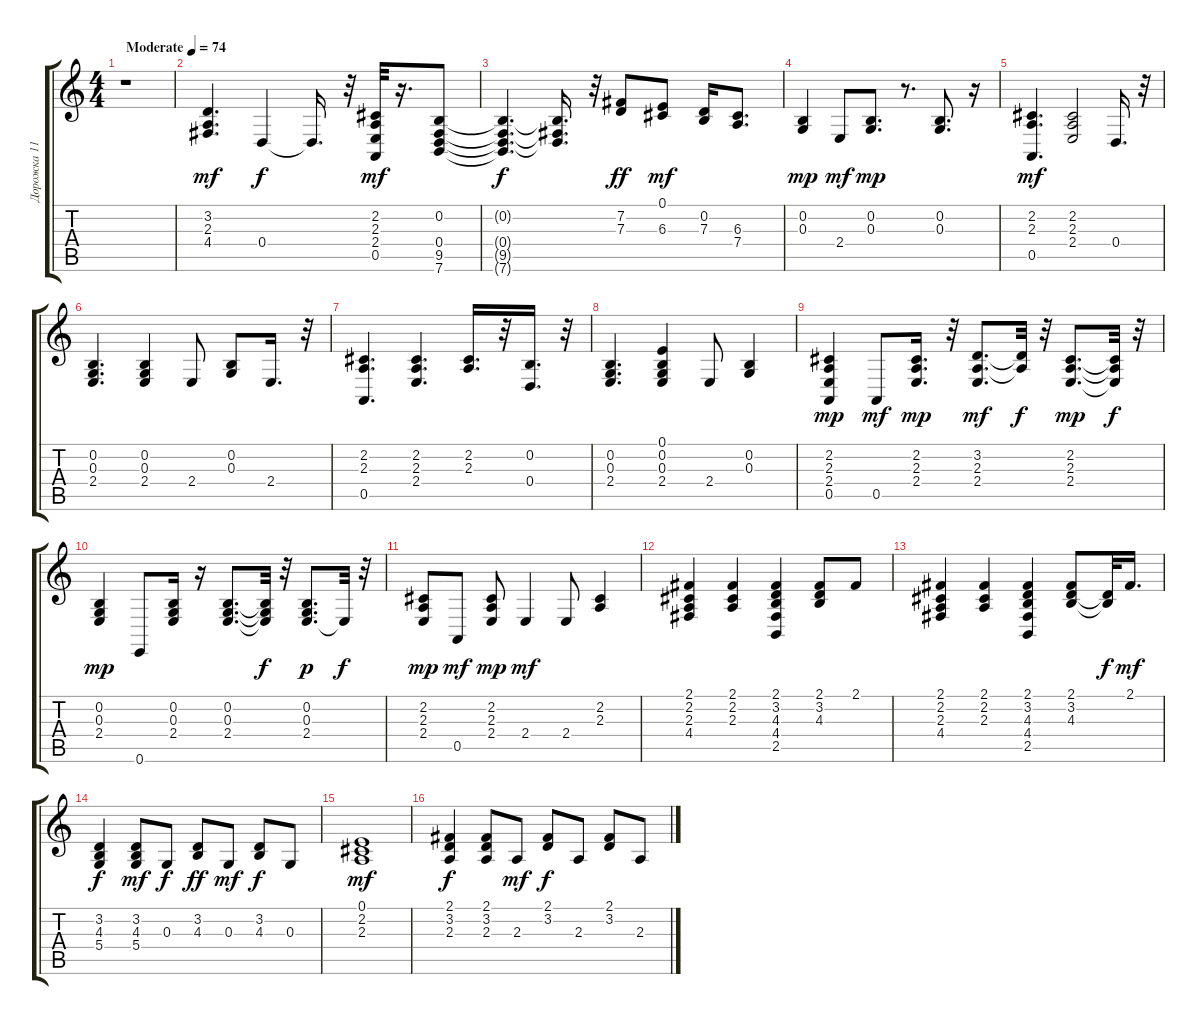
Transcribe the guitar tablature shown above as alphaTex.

\track ("Дорожка 11" "Дорожка 11") {instrument electricpiano2}
\staff {score tabs}
\tuning (E4 B3 G3 D3 A2 E2) {hide}
\ts (4 4)
\tempo (74 "Moderate")
\clef g2
\ks c
r.1{dy mf instrument electricpiano2} |
(3.2 2.3 4.4).4{d} 0.4.4{dy f} 0.4{t}.16{d} r.32 (2.2 2.3 2.4 0.5).32{dy mf} r.16{d} (0.2 0.4 9.5 7.6).8 |
(0.2{t} 0.4{t} 9.5{t} 7.6{t}).4{d dy f} (0.2{t} 0.4{t} 9.5{t}).16{d} r.32 (7.2 7.3).8{dy ff} (0.1 6.3).8{dy mf} (0.2 7.3).16 (6.3 7.4).8{d} |
(0.2 0.3).4{dy mp} 2.4.8{dy mf} (0.2 0.3).8{d dy mp} r.8{d} (0.2 0.3).8{d} r.16 |
(2.2 2.3 0.5).4{d dy mf} (2.2 2.3 2.4).2 0.4.16{d} r.32 |
(0.2 0.3 2.4).4{d} (0.2 0.3 2.4).4 2.4.8 (0.2 0.3).8 2.4.16{d} r.32 |
(2.2 2.3 0.5).4{d} (2.2 2.3 2.4).4{d} (2.2 2.3).16{d} r.32 (0.2 0.4).16{d} r.32 |
(0.2 0.3 2.4).4{d} (0.1 0.2 0.3 2.4).4 2.4.8 (0.2 0.3).4 |
(2.2 2.3 2.4 0.5).4{dy mp} 0.5.8{dy mf} (2.2 2.3 2.4).16{d dy mp} r.32 (3.2 2.3 2.4).8{d dy mf} (3.2{t} 2.3{t}).32{dy f} r.32 (2.2 2.3 2.4).8{d dy mp} (2.2{t} 2.3{t} 2.4{t}).32{dy f} r.32 |
(0.2 0.3 2.4).4{dy mp} 0.6.8 (0.2 0.3 2.4).16 r.16 (0.2 0.3 2.4).8{d} (0.2{t} 0.3{t} 2.4{t}).32{dy f} r.32 (0.2 0.3 2.4).8{d dy p} 2.4{t}.32{dy f} r.32 |
(2.2 2.3 2.4).8{dy mp} 0.5.8{dy mf} (2.2 2.3 2.4).8{dy mp} 2.4.4{dy mf} 2.4.8 (2.2 2.3).4 |
(2.1 2.2 2.3 4.4).4 (2.1 2.2 2.3).4 (2.1 3.2 4.3 4.4 2.5).4 (2.1 3.2 4.3).8 2.1.8 |
(2.1 2.2 2.3 4.4).4 (2.1 2.2 2.3).4 (2.1 3.2 4.3 4.4 2.5).4 (2.1 3.2 4.3).8 (3.2{t} 4.3{t}).32{dy f} 2.1.16{d dy mf} |
(3.2 4.3 5.4).4{dy f} (3.2 4.3 5.4).8{dy mf} 0.3.8{dy f} (3.2 4.3).8{dy ff} 0.3.8{dy mf} (3.2 4.3).8{dy f} 0.3.8 |
(0.1 2.2 2.3).1{dy mf} |
(2.1 3.2 2.3).4{dy f} (2.1 3.2 2.3).8 2.3.8{dy mf} (2.1 3.2).8{dy f} 2.3.8 (2.1 3.2).8 2.3.8
